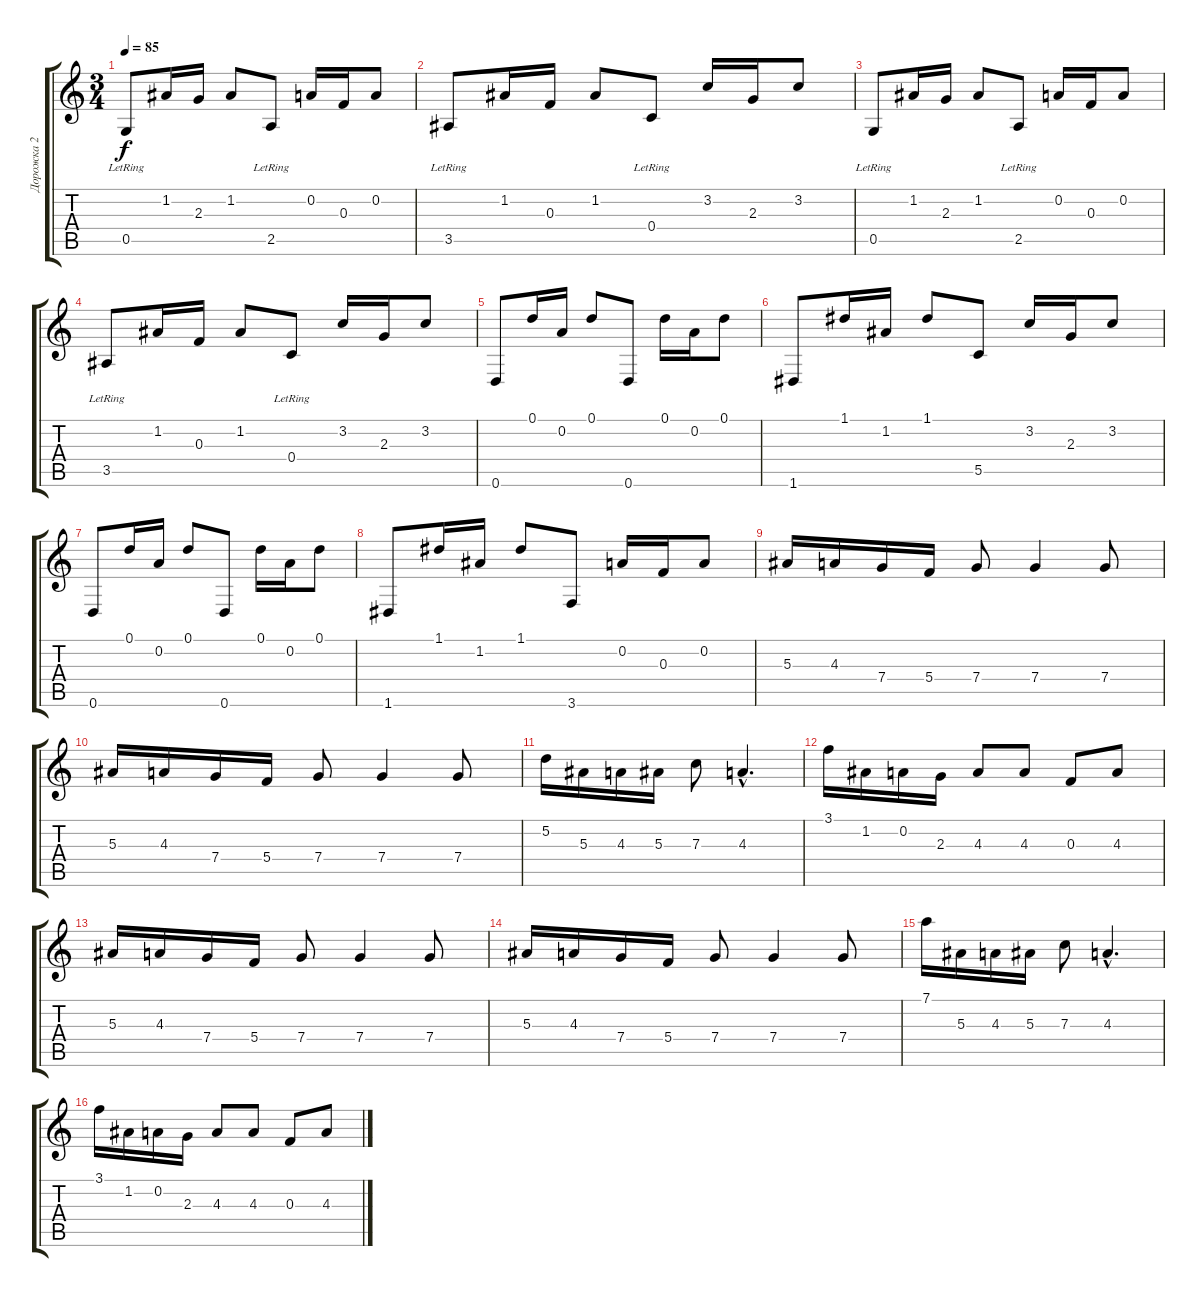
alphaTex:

\track ("Дорожка 2" "Дорожка 2") {instrument distortionguitar}
\staff {score tabs}
\tuning (D4 A3 F3 C3 G2 D2) {hide}
\ts (3 4)
\tempo 85
\clef g2
\ks c
0.5{lr}.8{dy f instrument acousticguitarnylon} 1.2.16 2.3.16 1.2.8 2.5{lr}.8 0.2.16 0.3.16 0.2.8 |
3.5{lr}.8 1.2.16 0.3.16 1.2.8 0.4{lr}.8 3.2.16 2.3.16 3.2.8 |
0.5{lr}.8 1.2.16 2.3.16 1.2.8 2.5{lr}.8 0.2.16 0.3.16 0.2.8 |
3.5{lr}.8 1.2.16 0.3.16 1.2.8 0.4{lr}.8 3.2.16 2.3.16 3.2.8 |
0.6.8 0.1.16 0.2.16 0.1.8 0.6.8 0.1.16 0.2.16 0.1.8 |
1.6.8 1.1.16 1.2.16 1.1.8 5.5.8 3.2.16 2.3.16 3.2.8 |
0.6.8 0.1.16 0.2.16 0.1.8 0.6.8 0.1.16 0.2.16 0.1.8 |
1.6.8 1.1.16 1.2.16 1.1.8 3.6.8 0.2.16 0.3.16 0.2.8 |
5.3.16 4.3.16 7.4.16 5.4.16 7.4.8 7.4.4 7.4.8 |
5.3.16 4.3.16 7.4.16 5.4.16 7.4.8 7.4.4 7.4.8 |
5.2.16 5.3.16 4.3.16 5.3.16 7.3.8 4.3{hac}.4{d} |
3.1.16 1.2.16 0.2.16 2.3.16 4.3.8 4.3.8 0.3.8 4.3.8 |
5.3.16 4.3.16 7.4.16 5.4.16 7.4.8 7.4.4 7.4.8 |
5.3.16 4.3.16 7.4.16 5.4.16 7.4.8 7.4.4 7.4.8 |
7.1.16 5.3.16 4.3.16 5.3.16 7.3.8 4.3{hac}.4{d} |
3.1.16 1.2.16 0.2.16 2.3.16 4.3.8 4.3.8 0.3.8 4.3.8
